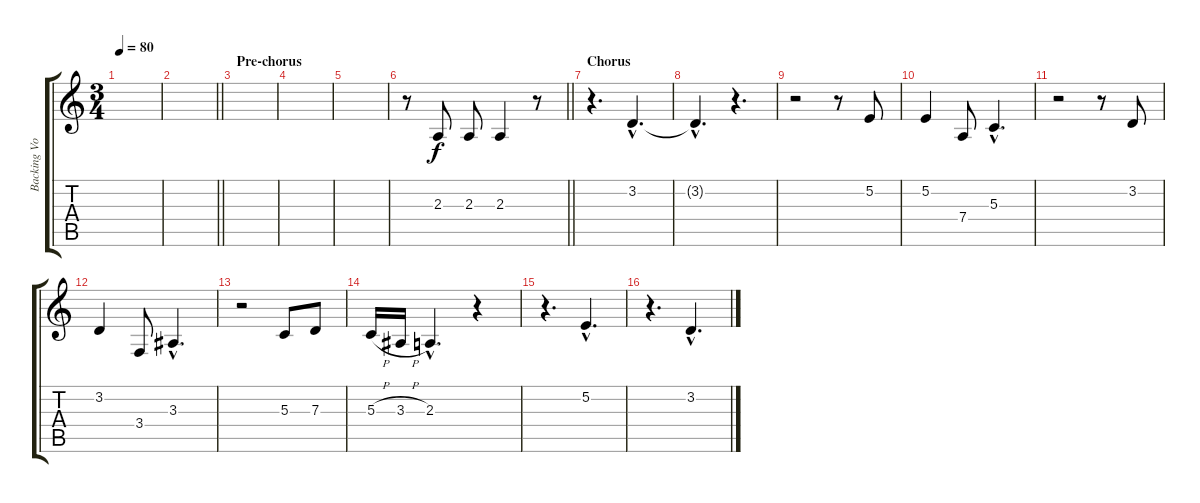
\track ("Backing Vocals" "Backing Vo") {instrument clarinet}
\staff {score tabs}
\tuning (E4 B3 G3 D3 A2 E2) {hide}
\ts (3 4)
\tempo 80
\clef g2
\ks c
|
\barLineRight lightlight
|
\section ("" "Pre-chorus")
|
|
|
\barLineRight lightlight
r.8 2.3.8 2.3.8 2.3.4 r.8 |
\section ("" "Chorus")
r.4{d} 3.2{hac}.4{d} |
3.2{hac t}.4{d} r.4{d} |
r.2 r.8 5.2.8 |
5.2.4 7.4.8 5.3{hac}.4{d} |
r.2 r.8 3.2.8 |
3.2.4 3.4.8 3.3{hac}.4{d} |
r.2 5.3.8 7.3.8 |
5.3{h}.16 3.3{h}.16 2.3{hac}.4{d} r.4 |
r.4{d} 5.2{hac}.4{d} |
r.4{d} 3.2{hac}.4{d}
